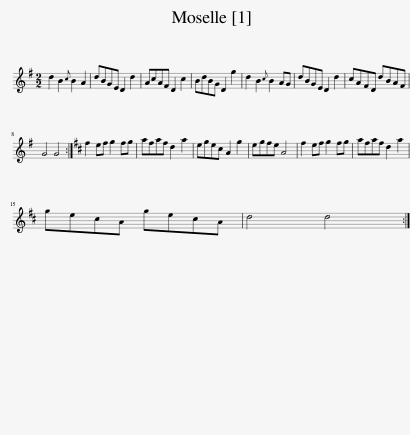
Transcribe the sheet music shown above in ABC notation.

X:1
L:1/8
M:2/2
I:linebreak $
K:G
V:1 treble
V:1
 d2 B2{c} B2 A2 | dBGE D2 d2 | AcAF D2 c2 | BdBG D2 g2 | d2 B2{c} B2 AG | %5
 dBGE D2 d2 | cAFD dBAF |$ G4 G4 :|[K:D] f2 ef g2 fg | afaf d2 a2 | %10
 egec A2 g2 | egfe A4 | f2 ef g2 fg | afaf d2 a2 |$ gecA gecA | %15
 d4 d4 :| %16
